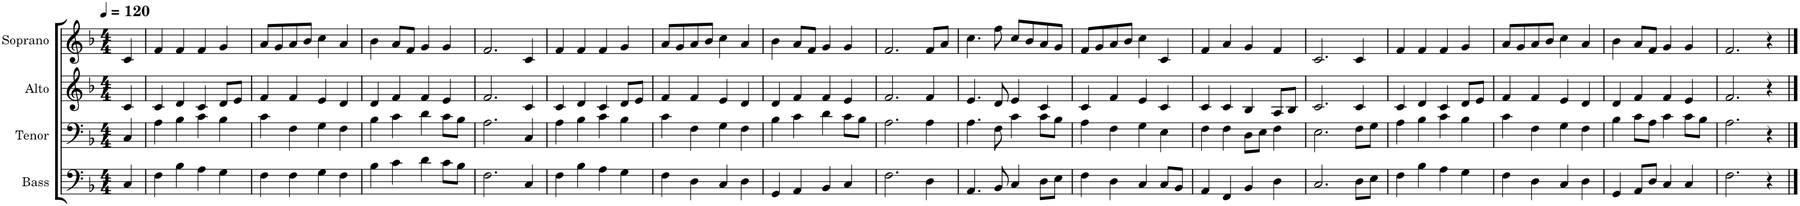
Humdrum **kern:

**kern	**kern	**kern	**kern
*part4	*part3	*part2	*part1
*staff4	*staff3	*staff2	*staff1
*I"Bass	*I"Tenor	*I"Alto	*I"Soprano
*I'B.	*I'T.	*I'A.	*I'S.
*clefF4	*clefF4	*clefG2	*clefG2
*k[b-]	*k[b-]	*k[b-]	*k[b-]
*M4/4	*M4/4	*M4/4	*M4/4
*MM120	*MM120	*MM120	*MM120
=	=	=	=
4C/	4C/	4c/	4c/
=1	=1	=1	=1
4F\	4A\	4c/	4f/
4B-\	4B-\	4d/	4f/
4A\	4c\	4c/	4f/
4G\	4B-\	8d/L	4g/
.	.	8e/J	.
=2	=2	=2	=2
4F\	4c\	4f/	8a/L
.	.	.	8g/
4F\	4F\	4f/	8a/
.	.	.	8b-/J
4G\	4G\	4e/	4cc\
4F\	4F\	4d/	4a/
=3	=3	=3	=3
4B-\	4B-\	4d/	4b-\
4c\	4c\	4f/	8a/L
.	.	.	8f/J
4d\	4d\	4f/	4g/
8c\L	8c\L	4e/	4g/
8B-\J	8B-\J	.	.
=4	=4	=4	=4
2.F\	2.A\	2.f/	2.f/
4C/	4C/	4c/	4c/
=5	=5	=5	=5
4F\	4A\	4c/	4f/
4B-\	4B-\	4d/	4f/
4A\	4c\	4c/	4f/
4G\	4B-\	8d/L	4g/
.	.	8e/J	.
=6	=6	=6	=6
4F\	4c\	4f/	8a/L
.	.	.	8g/
4D\	4F\	4f/	8a/
.	.	.	8b-/J
4C/	4G\	4e/	4cc\
4D\	4F\	4d/	4a/
=7	=7	=7	=7
4GG/	4B-\	4d/	4b-\
4AA/	4c\	4f/	8a/L
.	.	.	8f/J
4BB-/	4d\	4f/	4g/
4C/	8c\L	4e/	4g/
.	8B-\J	.	.
=8	=8	=8	=8
2.F\	2.A\	2.f/	2.f/
4D\	4A\	4f/	8f/L
.	.	.	8a/J
=9	=9	=9	=9
4.AA/	4.A\	4.e/	4.cc\
8BB-/	8F\	8d/	8ff\
4C/	4c\	4e/	8cc/L
.	.	.	8b-/
8D\L	8c\L	4c/	8a/
8E\J	8B-\J	.	8g/J
=10	=10	=10	=10
4F\	4A\	4c/	8f/L
.	.	.	8g/
4D\	4F\	4f/	8a/
.	.	.	8b-/J
4C/	4G\	4e/	4cc\
8C/L	4E\	4c/	4c/
8BB-/J	.	.	.
=11	=11	=11	=11
4AA/	4F\	4c/	4f/
4FF/	4F\	4c/	4a/
4BB-/	8D\L	4B-/	4g/
.	8E\J	.	.
4D\	4F\	8A/L	4f/
.	.	8B-/J	.
=12	=12	=12	=12
2.C/	2.E\	2.c/	2.c/
8D\L	8F\L	4c/	4c/
8E\J	8G\J	.	.
=13	=13	=13	=13
4F\	4A\	4c/	4f/
4B-\	4B-\	4d/	4f/
4A\	4c\	4c/	4f/
4G\	4B-\	8d/L	4g/
.	.	8e/J	.
=14	=14	=14	=14
4F\	4c\	4f/	8a/L
.	.	.	8g/
4D\	4F\	4f/	8a/
.	.	.	8b-/J
4C/	4G\	4e/	4cc\
4D\	4F\	4d/	4a/
=15	=15	=15	=15
4GG/	4B-\	4d/	4b-\
8AA/L	8c\L	4f/	8a/L
8D/J	8A\J	.	8f/J
4C/	4c\	4f/	4g/
4C/	8c\L	4e/	4g/
.	8B-\J	.	.
=16	=16	=16	=16
2.F\	2.A\	2.f/	2.f/
4r	4r	4r	4r
==	==	==	==
*-	*-	*-	*-
